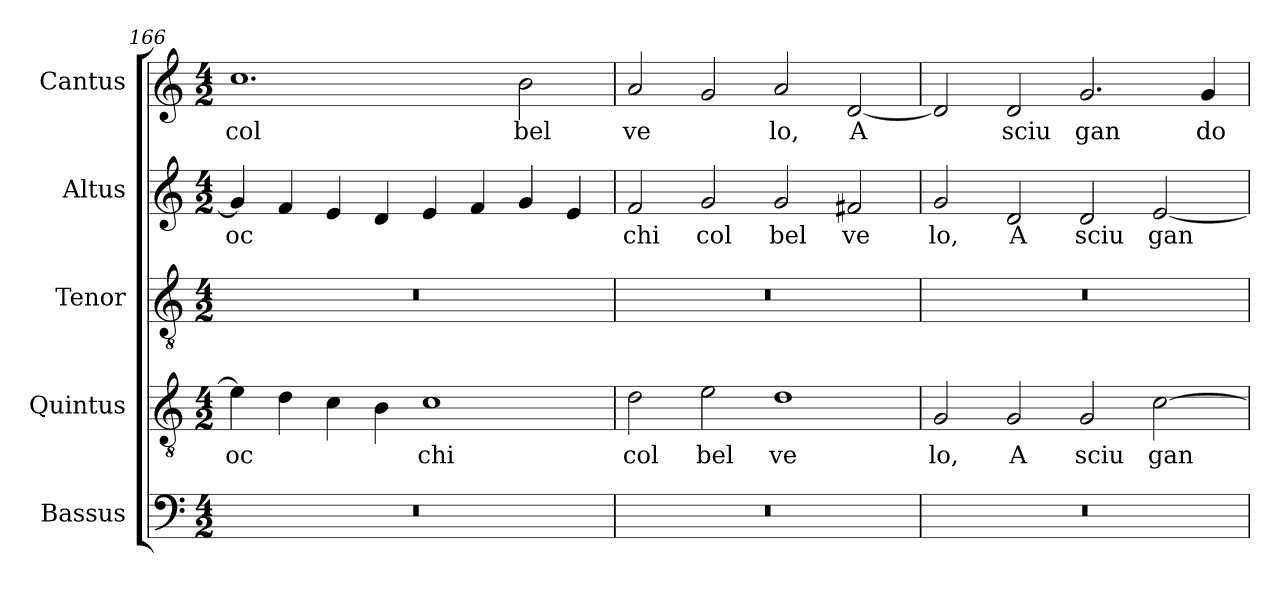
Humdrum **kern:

**kern	**kern	**text	**kern	**kern	**text	**kern	**text
*part5	*part4	*part4	*part3	*part2	*part2	*part1	*part1
*staff5	*staff4	*staff4	*staff3	*staff2	*staff2	*staff1	*staff1
*I"Bassus	*I"Quintus	*	*I"Tenor	*I"Altus	*	*I"Cantus	*
*I'Bassus	*I'Quintus	*	*I'Tenor	*I'Altus	*	*I'Cantus	*
*clefF4	*clefGv2	*	*clefGv2	*clefG2	*	*clefG2	*
*M4/2	*M4/2	*	*M4/2	*M4/2	*	*M4/2	*
=166	=166	=166	=166	=166	=166	=166	=166
!	!	!LO:LY:b:rj	!	!	!LO:LY:b:rj	!	!LO:LY:b:cj
0r	4e\]	oc	0r	4g/]	oc	1.cc	col
.	4d\	.	.	4f/	.	.	.
.	4c\	.	.	4e/	.	.	.
.	4B\	.	.	4d/	.	.	.
!	!	!LO:LY:b:cj	!	!	!	!	!
.	1c	chi	.	4e/	.	.	.
.	.	.	.	4f/	.	.	.
!	!	!	!	!	!	!	!LO:LY:b:cj
.	.	.	.	4g/	.	2b\	bel
.	.	.	.	4e/	.	.	.
=167	=167	=167	=167	=167	=167	=167	=167
!	!	!LO:LY:b:cj	!	!	!LO:LY:b:cj	!	!LO:LY:b:cj
0r	2d\	col	0r	2f/	chi	2a/	ve
!	!	!LO:LY:b:cj	!	!	!LO:LY:b:cj	!	!
.	2e\	bel	.	2g/	col	2g/	.
!	!	!LO:LY:b:cj	!	!	!LO:LY:b:cj	!	!LO:LY:b:cj
.	1d	ve	.	2g/	bel	2a/	lo,
!	!	!	!	!	!LO:LY:b:cj	!	!LO:LY:b:cj
.	.	.	.	2f#/	ve	[<2d/	A
=168	=168	=168	=168	=168	=168	=168	=168
!	!	!LO:LY:b:cj	!	!	!LO:LY:b:cj	!	!
0r	2G/	lo,	0r	2g/	lo,	2d/]	.
!	!	!LO:LY:b:cj	!	!	!LO:LY:b:cj	!	!LO:LY:b:cj
.	2G/	A	.	2d/	A	2d/	sciu
!	!	!LO:LY:b:cj	!	!	!LO:LY:b:cj	!	!LO:LY:b:cj
.	2G/	sciu	.	2d/	sciu	2.g/	gan
!	!	!LO:LY:b	!	!	!LO:LY:b	!	!
.	[>2c\	gan	.	[<2e/	gan	.	.
!	!	!	!	!	!	!	!LO:LY:b:cj
.	.	.	.	.	.	4g/	do
=	=	=	=	=	=	=	=
*-	*-	*-	*-	*-	*-	*-	*-
